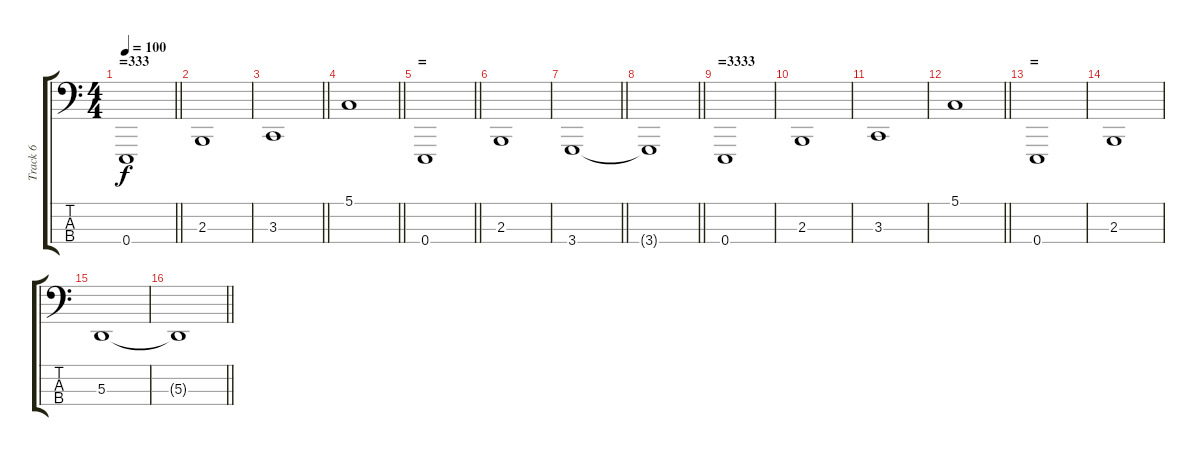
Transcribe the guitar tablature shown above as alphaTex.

\track ("Track 6" "Track 6") {instrument brightacousticpiano}
\staff {score tabs}
\tuning (G2 D2 A1 E1) {hide}
\ts (4 4)
\section ("" "=333")
\tempo 100
\clef f4
\barLineRight lightlight
\ks c
0.4.1{dy f} |
2.3.1 |
\barLineRight lightlight
3.3.1 |
\barLineRight lightlight
5.1.1 |
\section ("" "=")
\barLineRight lightlight
0.4.1 |
2.3.1 |
\barLineRight lightlight
3.4.1 |
\barLineRight lightlight
3.4{t}.1 |
\section ("" "=3333")
0.4.1 |
2.3.1 |
3.3.1 |
\barLineRight lightlight
5.1.1 |
\section ("" "=")
0.4.1 |
2.3.1 |
5.3.1 |
\barLineRight lightlight
5.3{t}.1
